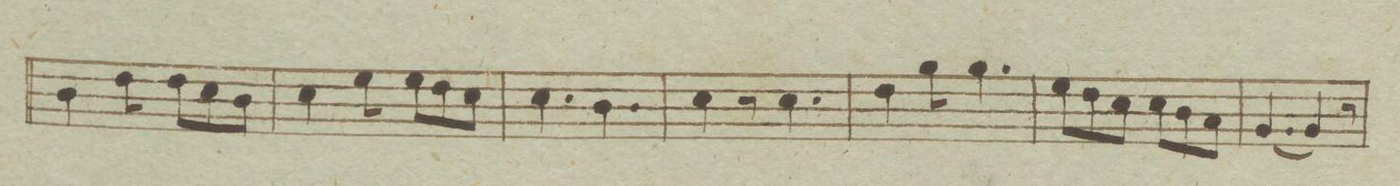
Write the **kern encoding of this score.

**kern	**dynam
*I"Clarinetto 1o. in B	*
*clefG2	*
*k[b-e-]	*
*met(c)	*
*M6/8	*
4a\	.
8cc\	.
8cc\L	.
8b-\	.
8a\J	.
=188	=188
4b-\	.
8dd\	.
8dd\L	.
8cc\	.
8b-\J	.
=189	=189
4.b-\	.
4.a\	.
=190	=190
4b-\	.
8r	.
4.b-\	.
=191	=191
4cc\	.
8ff\	.
4.ff\	.
=192	=192
8dd\L	.
8cc\	.
8b-\J	.
8b-\L	.
8a\	.
8g\J	.
=193	=193
[4.f/	.
4f/]	.
8r	.
=194	=194
*-	*-
